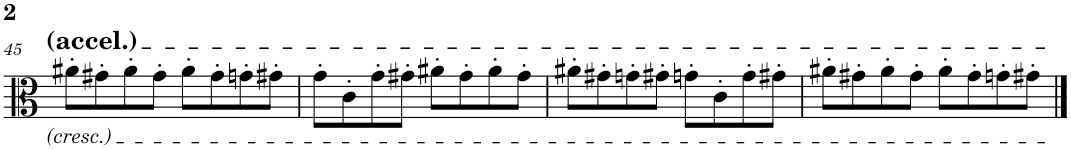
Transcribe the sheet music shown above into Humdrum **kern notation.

**kern
*part1
*staff1
*I"Viola
*I'Vla.
!!LO:PB:g=z
*clefC3
*k[]
*M2/2
=45
8a#X'\L
8g#X'\
8a#'\
8g#'\J
8a#'\L
8g#'\
8gn'\
8g#X'\J
=46
8g'\L
8c'\
8g'\
8g#X'\J
8a#X'\L
8g#'\
8a#'\
8g#'\J
=47
8a#X'\L
8g#X'\
8gn'\
8g#X'\J
8gn'\L
8c'\
8g'\
8g#X'\J
=48
8a#X'\L
8g#X'\
8a#'\
8g#'\J
8a#'\L
8g#'\
8gn'\
8g#X'\J
==
*-
